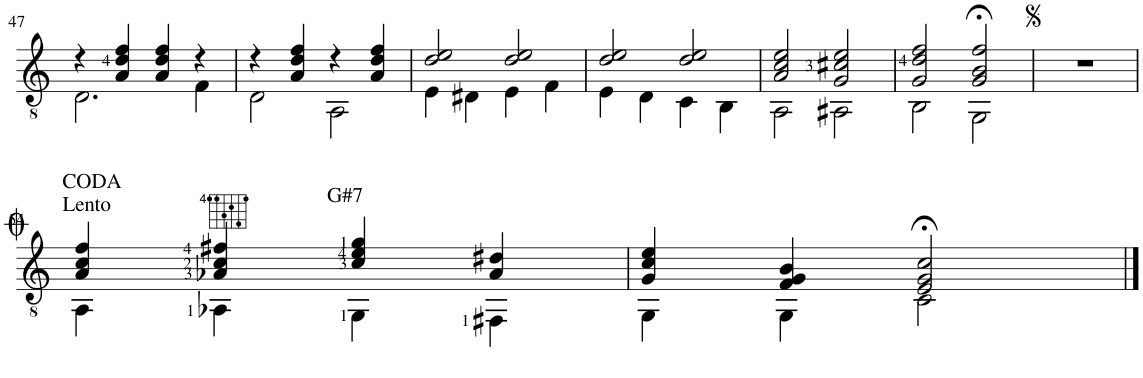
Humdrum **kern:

**kern
*part1
*staff1
*I"Guitar
*I'Guit.
!!LO:PB:g=z
*clefGv2
*k[]
*M4/4
*met(c)
=47
*^
4r	2.D\
4A/ 4d/ 4f/	.
4A/ 4d/ 4f/	.
4r	4F\
=48	=48
4r	2D\
4A/ 4d/ 4f/	.
4r	2AA\
4A/ 4d/ 4f/	.
=49	=49
2d/ 2e/	4E\
.	4D#X\
2d/ 2e/	4E\
.	4F\
=50	=50
2d/ 2e/	4E\
.	4D\
2d/ 2e/	4C\
.	4BB\
=51	=51
2A/ 2c/ 2e/	2AA\
2G/ 2c#X/ 2e/	2AA#X\
=52	=52
2G/ 2d/ 2f/	2BB\
2G/;< 2B/;< 2f/;<	2GG\
*v	*v
=53
1r
!!LO:LB:g=z
=54
*^
!LO:TX:a:t=Lento	!
4A/ 4c/ 4f/	4AA\
4A-X/ 4c/ 4f#X/	4AA-X\
!LO:TX:a:t=G#7	!
4c/ 4e/ 4g/	4GG\
4A-/ 4d#X/	4FF#X\
=55	=55
4G/ 4c/ 4e/	4GG\
4F/ 4G/ 4B/	4GG\
2E/;< 2G/;< 2c/;<	2C\
*v	*v
==
*-
